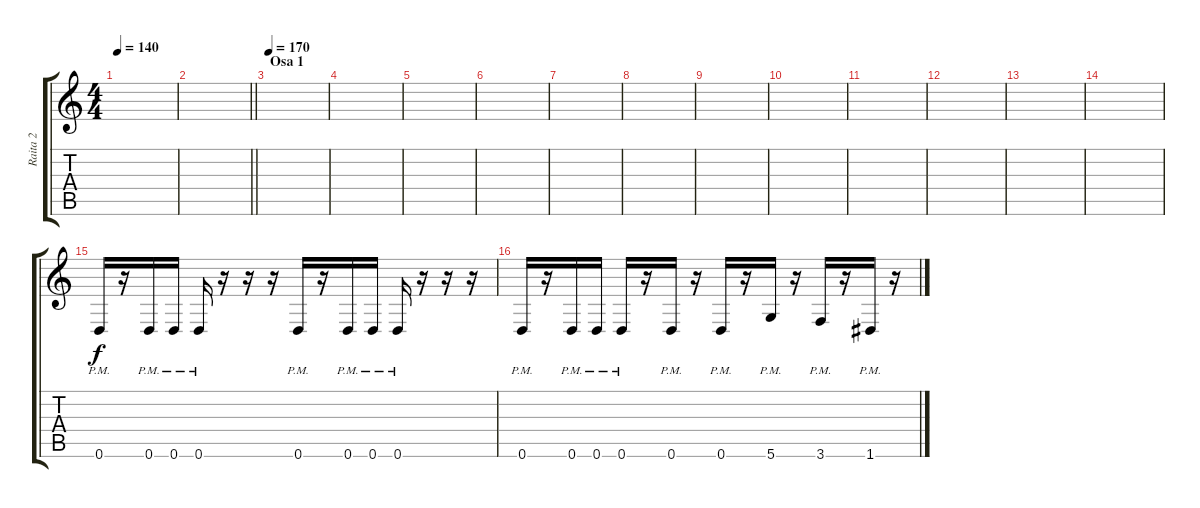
\track ("Raita 2" "Raita 2") {instrument distortionguitar}
\staff {score tabs}
\tuning (D4 A3 F3 C3 G2 D2) {hide}
\ts (4 4)
\tempo 140
\clef g2
\ks c
|
\barLineRight lightlight
|
\section ("" "Osa 1")
\tempo 170
|
|
|
|
|
|
|
|
|
|
|
|
0.6{pm}.16{instrument distortionguitar} r.16 0.6{pm}.16 0.6{pm}.16 0.6{pm}.16 r.16 r.16 r.16 0.6{pm}.16 r.16 0.6{pm}.16 0.6{pm}.16 0.6{pm}.16 r.16 r.16 r.16 |
0.6{pm}.16 r.16 0.6{pm}.16 0.6{pm}.16 0.6{pm}.16 r.16 0.6{pm}.16 r.16 0.6{pm}.16 r.16 5.6{pm}.16 r.16 3.6{pm}.16 r.16 1.6{pm}.16 r.16
